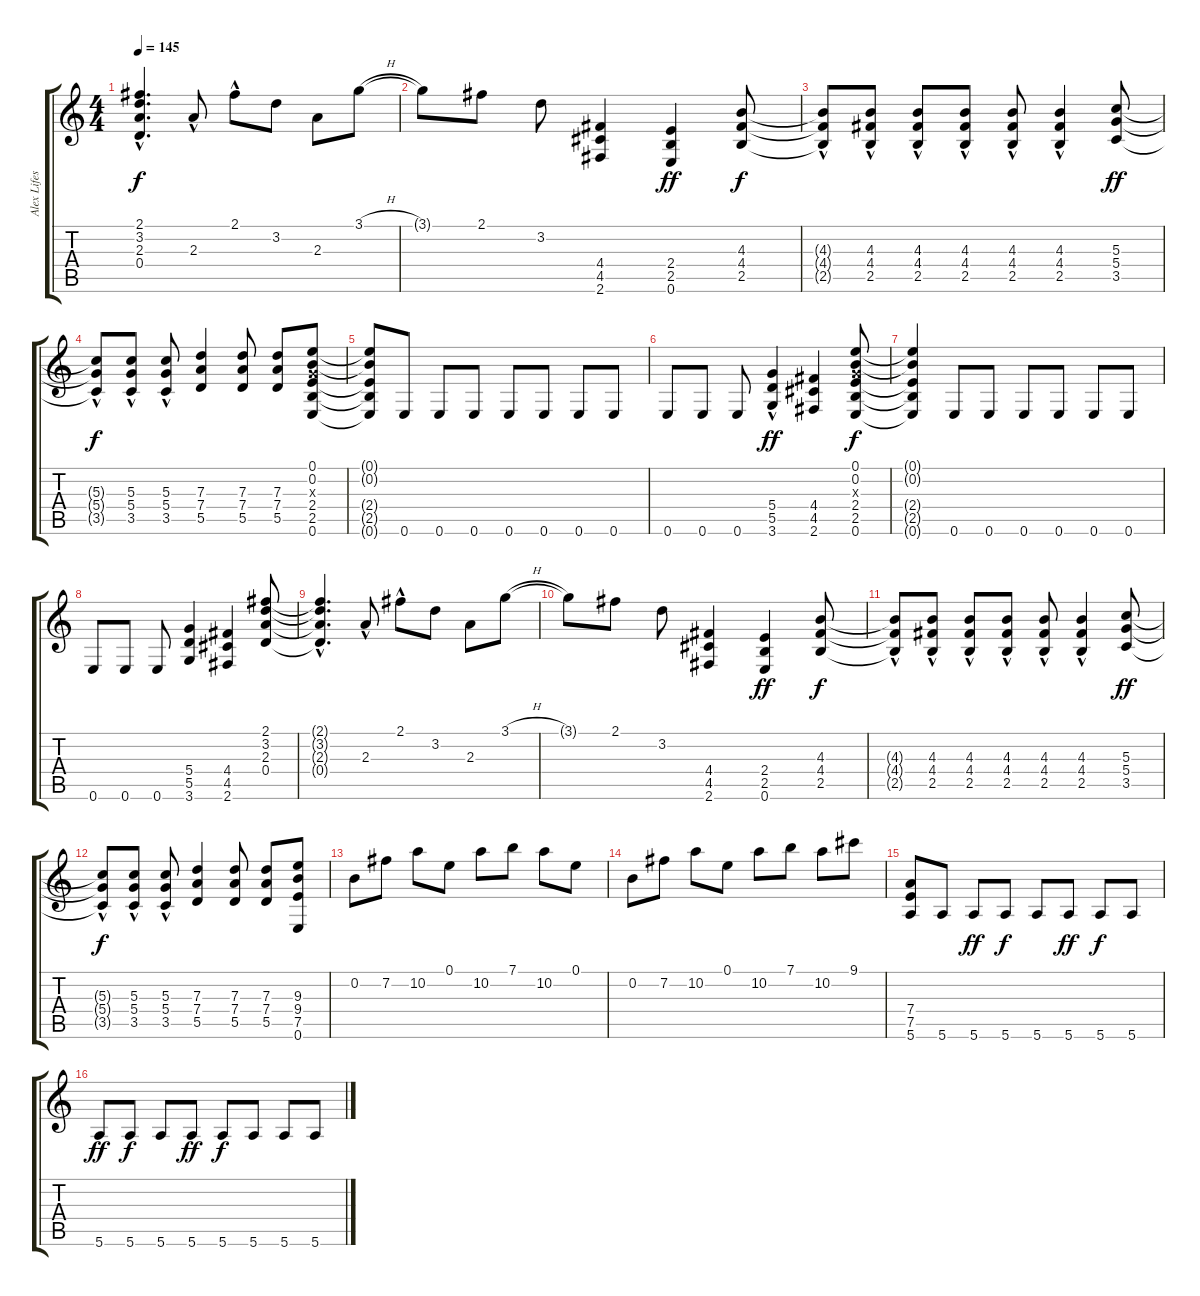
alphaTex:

\track ("Alex Lifeson" "Alex Lifes") {instrument overdrivenguitar}
\staff {score tabs}
\tuning (E4 B3 G3 D3 A2 E2) {hide}
\ts (4 4)
\tempo 145
\clef g2
\ks c
(2.1{hac t} 3.2{hac t} 2.3{hac t} 0.4{hac t}).4{d dy f} 2.3{hac}.8 2.1{hac}.8 3.2.8 2.3.8 3.1{h}.8 |
3.1{t}.8 2.1.8 3.2.8 (4.4 4.5 2.6).4 (2.4 2.5 0.6).4{dy ff} (4.3 4.4 2.5).8{dy f} |
(4.3{t} 4.4{t} 2.5{hac t}).8 (4.3 4.4 2.5{hac}).8 (4.3 4.4 2.5{hac}).8 (4.3 4.4 2.5{hac}).8 (4.3 4.4 2.5{hac}).8 (4.3 4.4 2.5{hac}).4 (5.3 5.4 3.5).8{dy ff} |
(5.3{t} 5.4{t} 3.5{hac t}).8{dy f} (5.3 5.4 3.5{hac}).8 (5.3 5.4 3.5{hac}).8 (7.3 7.4 5.5).4 (7.3 7.4 5.5).8 (7.3 7.4 5.5).8 (0.1 0.2 0.3{x} 2.4 2.5 0.6).8 |
(0.1{t} 0.2{t} 2.4{t} 2.5{t} 0.6{t}).8 0.6.8 0.6.8 0.6.8 0.6.8 0.6.8 0.6.8 0.6.8 |
0.6.8 0.6.8 0.6.8 (5.4 5.5{hac} 3.6).4{dy ff} (4.4 4.5 2.6).4 (0.1 0.2 0.3{x} 2.4 2.5 0.6).8{dy f} |
(0.1{t} 0.2{t} 2.4{t} 2.5{t} 0.6{t}).4 0.6.8 0.6.8 0.6.8 0.6.8 0.6.8 0.6.8 |
0.6.8 0.6.8 0.6.8 (5.4 5.5 3.6).4 (4.4 4.5 2.6).4 (2.1 3.2 2.3 0.4).8 |
(2.1{hac t} 3.2{hac t} 2.3{hac t} 0.4{hac t}).4{d} 2.3{hac}.8 2.1{hac}.8 3.2.8 2.3.8 3.1{h}.8 |
3.1{t}.8 2.1.8 3.2.8 (4.4 4.5 2.6).4 (2.4 2.5 0.6).4{dy ff} (4.3 4.4 2.5).8{dy f} |
(4.3{t} 4.4{t} 2.5{hac t}).8 (4.3 4.4 2.5{hac}).8 (4.3 4.4 2.5{hac}).8 (4.3 4.4 2.5{hac}).8 (4.3 4.4 2.5{hac}).8 (4.3 4.4 2.5{hac}).4 (5.3 5.4 3.5).8{dy ff} |
(5.3{t} 5.4{t} 3.5{hac t}).8{dy f} (5.3 5.4 3.5{hac}).8 (5.3 5.4 3.5{hac}).8 (7.3 7.4 5.5).4 (7.3 7.4 5.5).8 (7.3 7.4 5.5).8 (9.3 9.4 7.5 0.6).8 |
0.2.8 7.2.8 10.2.8 0.1.8 10.2.8 7.1.8 10.2.8 0.1.8 |
0.2.8 7.2.8 10.2.8 0.1.8 10.2.8 7.1.8 10.2.8 9.1.8 |
(7.4 7.5 5.6).8 5.6.8 5.6.8{dy ff} 5.6.8{dy f} 5.6.8 5.6.8{dy ff} 5.6.8{dy f} 5.6.8 |
5.6.8{dy ff} 5.6.8{dy f} 5.6.8 5.6.8{dy ff} 5.6.8{dy f} 5.6.8 5.6.8 5.6.8
